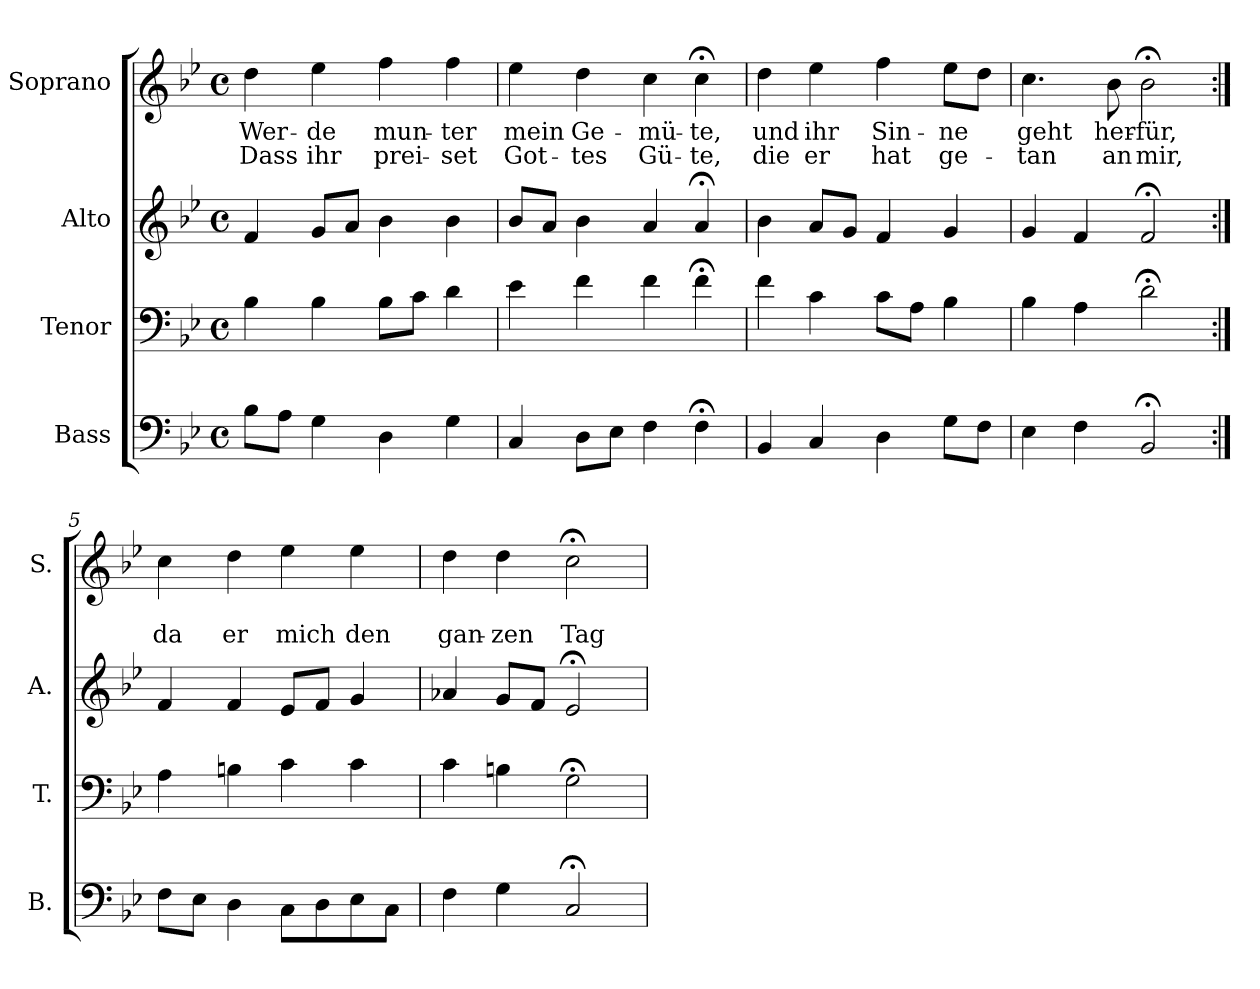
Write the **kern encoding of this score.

**kern	**kern	**kern	**kern	**text	**text
*part4	*part3	*part2	*part1	*part1	*part1
*staff4	*staff3	*staff2	*staff1	*staff1	*staff1
*I"Bass	*I"Tenor	*I"Alto	*I"Soprano	*	*
*I'B.	*I'T.	*I'A.	*I'S.	*	*
*clefF4	*clefF4	*clefG2	*clefG2	*	*
*k[b-e-]	*k[b-e-]	*k[b-e-]	*k[b-e-]	*	*
*B-:	*B-:	*B-:	*B-:	*	*
*M4/4	*M4/4	*M4/4	*M4/4	*	*
*met(c)	*met(c)	*met(c)	*met(c)	*	*
=1	=1	=1	=1	=1	=1
8B-\L	4B-\	4f/	4dd\	Wer-	Dass
8A\J	.	.	.	.	.
4G\	4B-\	8g/L	4ee-\	-de	ihr
.	.	8a/J	.	.	.
4D\	8B-\L	4b-\	4ff\	mun-	prei-
.	8c\J	.	.	.	.
4G\	4d\	4b-\	4ff\	-ter	-set
=2	=2	=2	=2	=2	=2
4C/	4e-\	8b-/L	4ee-\	mein	Got-
.	.	8a/J	.	.	.
8D\L	4f\	4b-\	4dd\	Ge-	-tes
8E-\J	.	.	.	.	.
4F\	4f\	4a/	4cc\	-mü-	Gü-
4F;<\	4f;<\	4a;</	4cc;<\	-te,	-te,
=3	=3	=3	=3	=3	=3
4BB-/	4f\	4b-\	4dd\	und	die
4C/	4c\	8a/L	4ee-\	ihr	er
.	.	8g/J	.	.	.
4D\	8c\L	4f/	4ff\	Sin-	hat
.	8A\J	.	.	.	.
8G\L	4B-\	4g/	8ee-\L	-ne	ge-
8F\J	.	.	8dd\J	.	.
=4	=4	=4	=4	=4	=4
4E-\	4B-\	4g/	4.cc\	geht	-tan
4F\	4A\	4f/	.	.	.
.	.	.	8b-\	her-	an
2BB-;</	2d;<\	2f;</	2b-;<\	-für,	mir,
!!LO:LB:g=z
=5:|!	=5:|!	=5:|!	=5:|!	=5:|!	=5:|!
8F\L	4A\	4f/	4cc\	.	da
8E-\J	.	.	.	.	.
4D\	4Bn\	4f/	4dd\	.	er
8C\L	4c\	8e-/L	4ee-\	.	mich
8D\	.	8f/J	.	.	.
8E-\	4c\	4g/	4ee-\	.	den
8C\J	.	.	.	.	.
=6	=6	=6	=6	=6	=6
4F\	4c\	4a-X/	4dd\	.	gan-
4G\	4Bn\	8g/L	4dd\	.	-zen
.	.	8f/J	.	.	.
2C;</	2G;<\	2e-;</	2cc;<\	.	Tag
=	=	=	=	=	=
*-	*-	*-	*-	*-	*-
